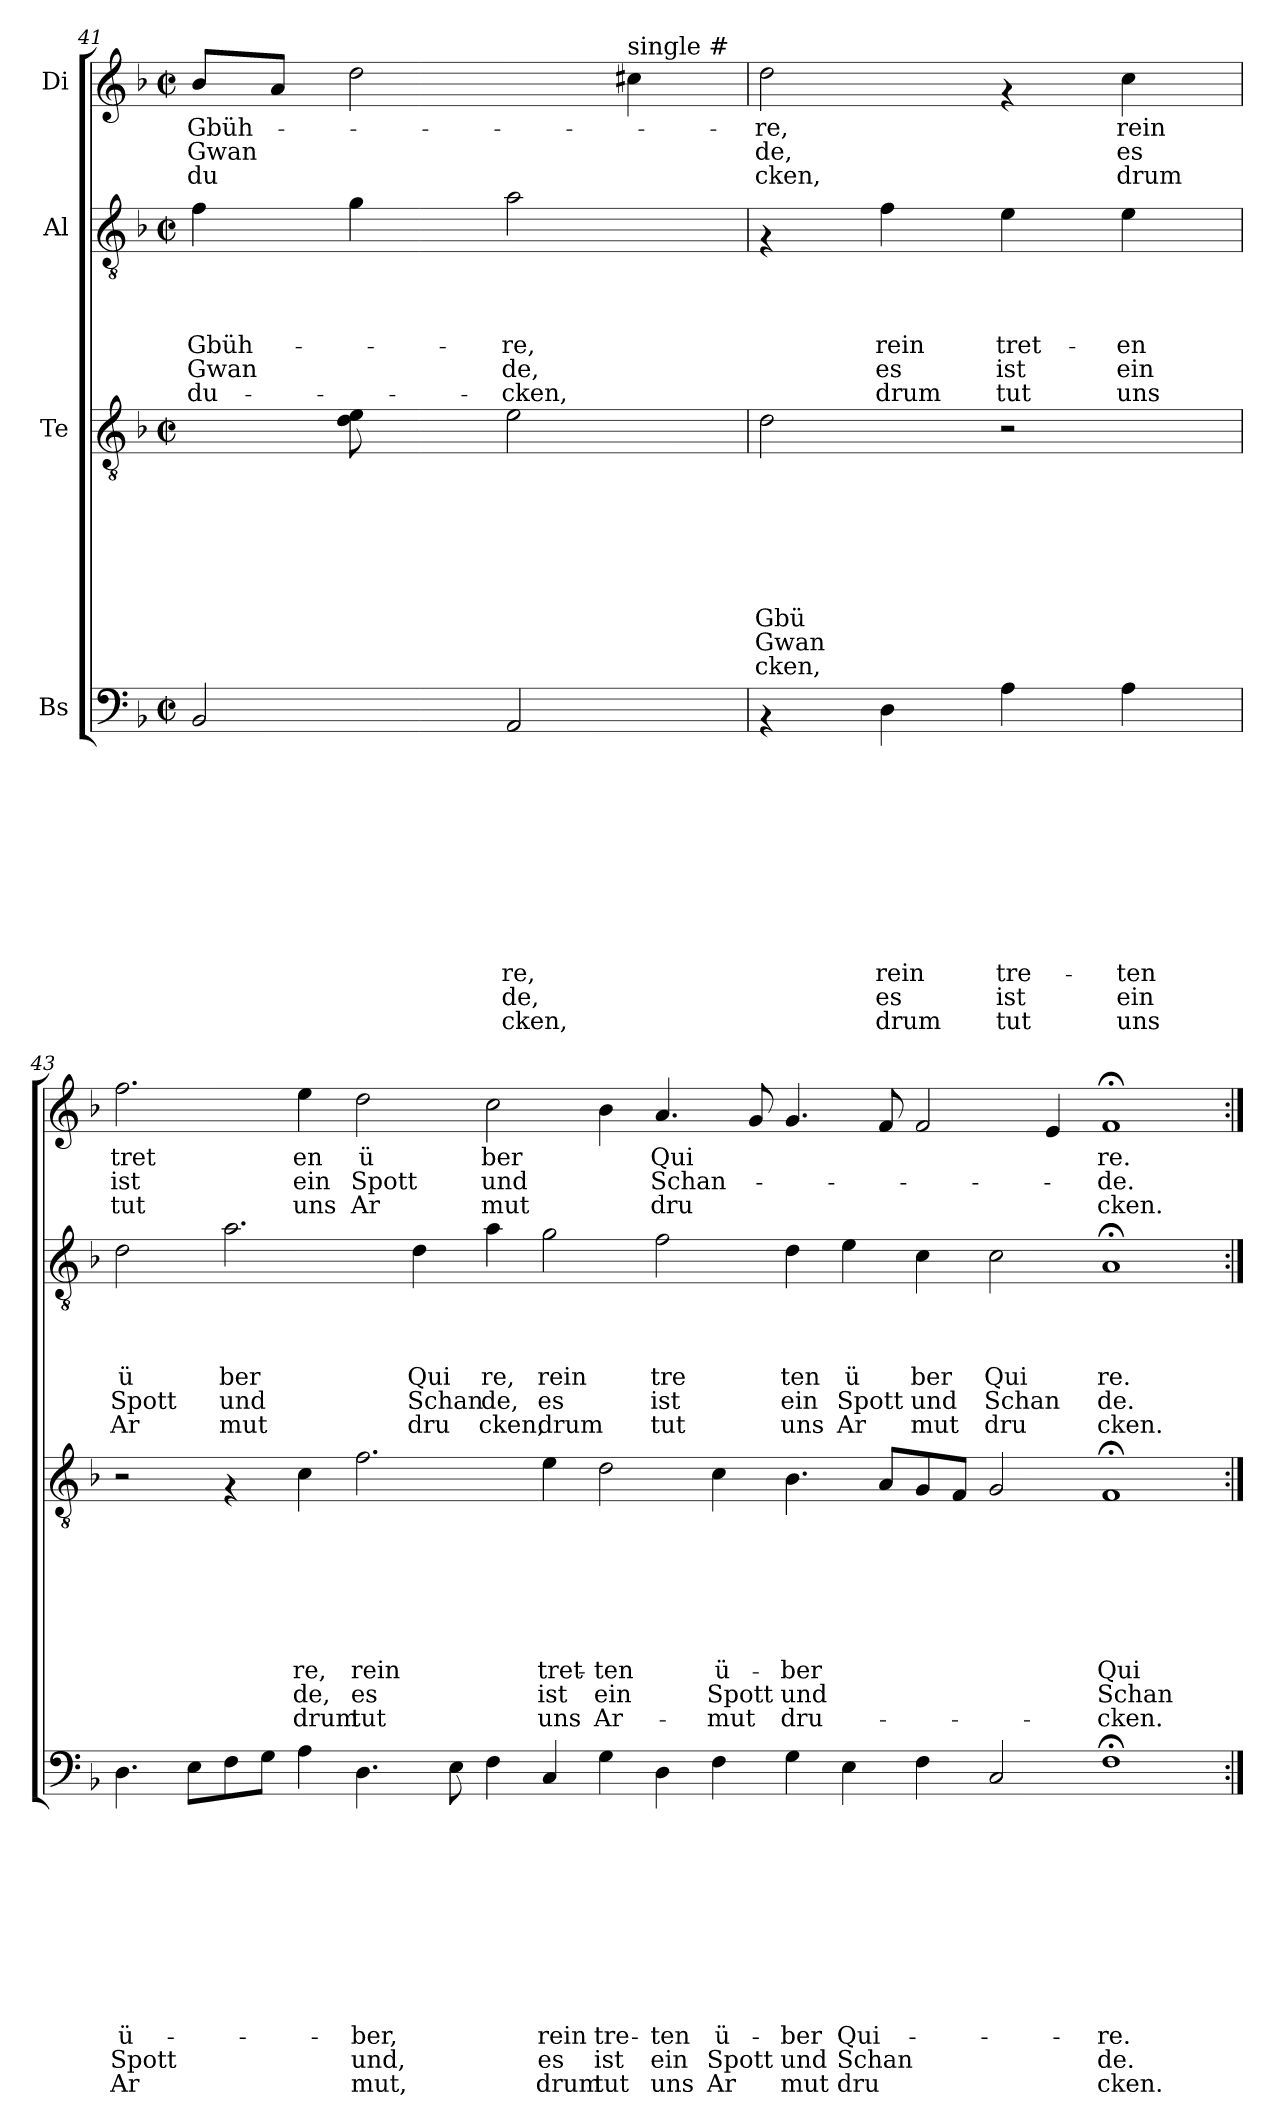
**kern	**text	**text	**text	**text	**text	**text	**text	**text	**text	**text	**text	**text	**kern	**text	**text	**text	**text	**text	**text	**text	**text	**text	**kern	**text	**text	**text	**text	**text	**text	**kern	**text	**text	**text
*part4	*part4	*part4	*part4	*part4	*part4	*part4	*part4	*part4	*part4	*part4	*part4	*part4	*part3	*part3	*part3	*part3	*part3	*part3	*part3	*part3	*part3	*part3	*part2	*part2	*part2	*part2	*part2	*part2	*part2	*part1	*part1	*part1	*part1
*staff4	*staff4	*staff4	*staff4	*staff4	*staff4	*staff4	*staff4	*staff4	*staff4	*staff4	*staff4	*staff4	*staff3	*staff3	*staff3	*staff3	*staff3	*staff3	*staff3	*staff3	*staff3	*staff3	*staff2	*staff2	*staff2	*staff2	*staff2	*staff2	*staff2	*staff1	*staff1	*staff1	*staff1
*I"Bs	*	*	*	*	*	*	*	*	*	*	*	*	*I"Te	*	*	*	*	*	*	*	*	*	*I"Al	*	*	*	*	*	*	*I"Di	*	*	*
*clefF4	*	*	*	*	*	*	*	*	*	*	*	*	*clefGv2	*	*	*	*	*	*	*	*	*	*clefGv2	*	*	*	*	*	*	*clefG2	*	*	*
*k[b-]	*	*	*	*	*	*	*	*	*	*	*	*	*k[b-]	*	*	*	*	*	*	*	*	*	*k[b-]	*	*	*	*	*	*	*k[b-]	*	*	*
*F:	*	*	*	*	*	*	*	*	*	*	*	*	*F:	*	*	*	*	*	*	*	*	*	*F:	*	*	*	*	*	*	*F:	*	*	*
*M2/2	*	*	*	*	*	*	*	*	*	*	*	*	*M2/2	*	*	*	*	*	*	*	*	*	*M2/2	*	*	*	*	*	*	*M2/2	*	*	*
*met(c|)	*	*	*	*	*	*	*	*	*	*	*	*	*met(c|)	*	*	*	*	*	*	*	*	*	*met(c|)	*	*	*	*	*	*	*met(c|)	*	*	*
=41	=41	=41	=41	=41	=41	=41	=41	=41	=41	=41	=41	=41	=41	=41	=41	=41	=41	=41	=41	=41	=41	=41	=41	=41	=41	=41	=41	=41	=41	=41	=41	=41	=41
!	!	!	!	!	!	!	!	!	!	!	!	!	!	!	!	!	!	!	!	!	!	!	!	!	!	!	!LO:LY:b:rj	!LO:LY:b:rj	!LO:LY:b:rj	!	!LO:LY:b:rj	!LO:LY:b:rj	!LO:LY:b:rj
2BB-/	.	.	.	.	.	.	.	.	.	.	.	.	4ryy	.	.	.	.	.	.	.	.	.	4f\	.	.	.	Gbüh-	Gwan	du-	8b-/L	Gbüh-	Gwan	du
.	.	.	.	.	.	.	.	.	.	.	.	.	.	.	.	.	.	.	.	.	.	.	.	.	.	.	.	.	.	8a/J	.	.	.
.	.	.	.	.	.	.	.	.	.	.	.	.	8d\ 8e\	.	.	.	.	.	.	.	.	.	4g\	.	.	.	.	.	.	2dd\	.	.	.
.	.	.	.	.	.	.	.	.	.	.	.	.	8ryy	.	.	.	.	.	.	.	.	.	.	.	.	.	.	.	.	.	.	.	.
!	!	!	!	!	!	!	!	!	!	!LO:LY:b:rj	!LO:LY:b:rj	!LO:LY:b:rj	!	!	!	!	!	!	!	!	!	!	!	!	!	!	!LO:LY:b:rj	!LO:LY:b:rj	!LO:LY:b:rj	!	!	!	!
2AA/	.	.	.	.	.	.	.	.	.	-re,	de,	-cken,	2e\	.	.	.	.	.	.	.	.	.	2a\	.	.	.	-re,	de,	-cken,	.	.	.	.
!	!	!	!	!	!	!	!	!	!	!	!	!	!	!	!	!	!	!	!	!	!	!	!	!	!	!	!	!	!	!LO:TX:a:t=single #	!	!	!
.	.	.	.	.	.	.	.	.	.	.	.	.	.	.	.	.	.	.	.	.	.	.	.	.	.	.	.	.	.	4cc#\	.	.	.
=42	=42	=42	=42	=42	=42	=42	=42	=42	=42	=42	=42	=42	=42	=42	=42	=42	=42	=42	=42	=42	=42	=42	=42	=42	=42	=42	=42	=42	=42	=42	=42	=42	=42
!	!	!	!	!	!	!	!	!	!	!	!	!	!	!	!	!	!	!	!	!LO:LY:b:rj	!LO:LY:b:rj	!LO:LY:b:rj	!	!	!	!	!	!	!	!	!LO:LY:b:rj	!LO:LY:b:rj	!LO:LY:b:rj
4rAA	.	.	.	.	.	.	.	.	.	.	.	.	2d\	.	.	.	.	.	.	Gbü	Gwan	cken,	4rF	.	.	.	.	.	.	2dd\	-re,	de,	cken,
!	!	!	!	!	!	!	!	!	!	!LO:LY:b:rj	!LO:LY:b:rj	!LO:LY:b:rj	!	!	!	!	!	!	!	!	!	!	!	!	!	!	!LO:LY:b:rj	!LO:LY:b:rj	!LO:LY:b:rj	!	!	!	!
4D\	.	.	.	.	.	.	.	.	.	rein	es	drum	.	.	.	.	.	.	.	.	.	.	4f\	.	.	.	rein	es	drum	.	.	.	.
!	!	!	!	!	!	!	!	!	!	!LO:LY:b:rj	!LO:LY:b:rj	!LO:LY:b:rj	!	!	!	!	!	!	!	!	!	!	!	!	!	!	!LO:LY:b:rj	!LO:LY:b:rj	!LO:LY:b:rj	!	!	!	!
4A\	.	.	.	.	.	.	.	.	.	tre-	ist	tut	2r	.	.	.	.	.	.	.	.	.	4e\	.	.	.	tret-	ist	tut	4rf	.	.	.
!	!	!	!	!	!	!	!	!	!	!LO:LY:b:rj	!LO:LY:b:rj	!LO:LY:b:rj	!	!	!	!	!	!	!	!	!	!	!	!	!	!	!LO:LY:b:rj	!LO:LY:b:rj	!LO:LY:b:rj	!	!LO:LY:b:rj	!LO:LY:b:rj	!LO:LY:b:rj
4A\	.	.	.	.	.	.	.	.	.	-ten	ein	uns	.	.	.	.	.	.	.	.	.	.	4e\	.	.	.	-en	ein	uns	4cc\	rein	es	drum
!!LO:PB:g=z
=43	=43	=43	=43	=43	=43	=43	=43	=43	=43	=43	=43	=43	=43	=43	=43	=43	=43	=43	=43	=43	=43	=43	=43	=43	=43	=43	=43	=43	=43	=43	=43	=43	=43
!	!	!	!	!	!	!	!	!	!	!LO:LY:b:rj	!LO:LY:b:rj	!LO:LY:b:rj	!	!	!	!	!	!	!	!	!	!	!	!	!	!	!LO:LY:b:rj	!LO:LY:b:rj	!LO:LY:b:rj	!	!LO:LY:b:rj	!LO:LY:b:rj	!LO:LY:b:rj
4.D\	.	.	.	.	.	.	.	.	.	ü-	Spott	Ar	2r	.	.	.	.	.	.	.	.	.	2d\	.	.	.	ü	Spott	Ar	2.ff\	tret	ist	tut
8E\L	.	.	.	.	.	.	.	.	.	.	.	.	.	.	.	.	.	.	.	.	.	.	.	.	.	.	.	.	.	.	.	.	.
!	!	!	!	!	!	!	!	!	!	!	!	!	!	!	!	!	!	!	!	!	!	!	!	!	!	!	!LO:LY:b:rj	!LO:LY:b:rj	!LO:LY:b:rj	!	!	!	!
8F\	.	.	.	.	.	.	.	.	.	.	.	.	4rF	.	.	.	.	.	.	.	.	.	2.a\	.	.	.	ber	und	mut	.	.	.	.
8G\J	.	.	.	.	.	.	.	.	.	.	.	.	.	.	.	.	.	.	.	.	.	.	.	.	.	.	.	.	.	.	.	.	.
!	!	!	!	!	!	!	!	!	!	!	!	!	!	!	!	!	!	!	!	!LO:LY:b:rj	!LO:LY:b:rj	!LO:LY:b:rj	!	!	!	!	!	!	!	!	!LO:LY:b:rj	!LO:LY:b:rj	!LO:LY:b:rj
4A\	.	.	.	.	.	.	.	.	.	.	.	.	4c\	.	.	.	.	.	.	re,	de,	drum	.	.	.	.	.	.	.	4ee\	en	ein	uns
!	!	!	!	!	!	!	!	!	!	!LO:LY:b:rj	!LO:LY:b:rj	!LO:LY:b:rj	!	!	!	!	!	!	!	!LO:LY:b:rj	!LO:LY:b:rj	!LO:LY:b:rj	!	!	!	!	!	!	!	!	!LO:LY:b:rj	!LO:LY:b:rj	!LO:LY:b:rj
4.D\	.	.	.	.	.	.	.	.	.	-ber,	und,	mut,	2.f\	.	.	.	.	.	.	rein	es	tut	.	.	.	.	.	.	.	2dd\	ü	Spott	Ar
!	!	!	!	!	!	!	!	!	!	!	!	!	!	!	!	!	!	!	!	!	!	!	!	!	!	!	!LO:LY:b:rj	!LO:LY:b:rj	!LO:LY:b:rj	!	!	!	!
.	.	.	.	.	.	.	.	.	.	.	.	.	.	.	.	.	.	.	.	.	.	.	4d\	.	.	.	Qui	Schan	dru	.	.	.	.
8E\	.	.	.	.	.	.	.	.	.	.	.	.	.	.	.	.	.	.	.	.	.	.	.	.	.	.	.	.	.	.	.	.	.
!	!	!	!	!	!	!	!	!	!	!	!	!	!	!	!	!	!	!	!	!	!	!	!	!	!	!	!LO:LY:b:rj	!LO:LY:b:rj	!LO:LY:b:rj	!	!LO:LY:b:rj	!LO:LY:b:rj	!LO:LY:b:rj
4F\	.	.	.	.	.	.	.	.	.	.	.	.	.	.	.	.	.	.	.	.	.	.	4a\	.	.	.	re,	de,	cken,	2cc\	ber	und	mut
!	!	!	!	!	!	!	!	!	!	!LO:LY:b:rj	!LO:LY:b:rj	!LO:LY:b:rj	!	!	!	!	!	!	!	!LO:LY:b:rj	!LO:LY:b:rj	!LO:LY:b:rj	!	!	!	!	!LO:LY:b:rj	!LO:LY:b:rj	!LO:LY:b:rj	!	!	!	!
4C/	.	.	.	.	.	.	.	.	.	rein	es	drum	4e\	.	.	.	.	.	.	tret-	ist	uns	2g\	.	.	.	rein	es	drum	.	.	.	.
!	!	!	!	!	!	!	!	!	!	!LO:LY:b:rj	!LO:LY:b:rj	!LO:LY:b:rj	!	!	!	!	!	!	!	!LO:LY:b:rj	!LO:LY:b:rj	!LO:LY:b:rj	!	!	!	!	!	!	!	!	!	!	!
4G\	.	.	.	.	.	.	.	.	.	tre-	ist	tut	2d\	.	.	.	.	.	.	-ten	ein	Ar-	.	.	.	.	.	.	.	4b-\	.	.	.
!	!	!	!	!	!	!	!	!	!	!LO:LY:b:rj	!LO:LY:b:rj	!LO:LY:b:rj	!	!	!	!	!	!	!	!	!	!	!	!	!	!	!LO:LY:b:rj	!LO:LY:b:rj	!LO:LY:b:rj	!	!LO:LY:b:rj	!LO:LY:b:rj	!LO:LY:b:rj
4D\	.	.	.	.	.	.	.	.	.	-ten	ein	uns	.	.	.	.	.	.	.	.	.	.	2f\	.	.	.	tre	ist	tut	4.a/	Qui	Schan-	dru
!	!	!	!	!	!	!	!	!	!	!LO:LY:b:rj	!LO:LY:b:rj	!LO:LY:b:rj	!	!	!	!	!	!	!	!LO:LY:b:rj	!LO:LY:b:rj	!LO:LY:b:rj	!	!	!	!	!	!	!	!	!	!	!
4F\	.	.	.	.	.	.	.	.	.	ü-	Spott	Ar	4c\	.	.	.	.	.	.	ü-	Spott	-mut	.	.	.	.	.	.	.	.	.	.	.
.	.	.	.	.	.	.	.	.	.	.	.	.	.	.	.	.	.	.	.	.	.	.	.	.	.	.	.	.	.	8g/	.	.	.
!	!	!	!	!	!	!	!	!	!	!LO:LY:b:rj	!LO:LY:b:rj	!LO:LY:b:rj	!	!	!	!	!	!	!	!LO:LY:b:rj	!LO:LY:b:rj	!LO:LY:b:rj	!	!	!	!	!LO:LY:b:rj	!LO:LY:b:rj	!LO:LY:b:rj	!	!	!	!
4G\	.	.	.	.	.	.	.	.	.	-ber	und	mut	4.B-\	.	.	.	.	.	.	-ber	und	dru-	4d\	.	.	.	ten	ein	uns	4.g/	.	.	.
!	!	!	!	!	!	!	!	!	!	!LO:LY:b:rj	!LO:LY:b:rj	!LO:LY:b:rj	!	!	!	!	!	!	!	!	!	!	!	!	!	!	!LO:LY:b:rj	!LO:LY:b:rj	!LO:LY:b:rj	!	!	!	!
4E\	.	.	.	.	.	.	.	.	.	Qui-	Schan	dru	.	.	.	.	.	.	.	.	.	.	4e\	.	.	.	ü	Spott	Ar	.	.	.	.
.	.	.	.	.	.	.	.	.	.	.	.	.	8A/L	.	.	.	.	.	.	.	.	.	.	.	.	.	.	.	.	8f/	.	.	.
!	!	!	!	!	!	!	!	!	!	!	!	!	!	!	!	!	!	!	!	!	!	!	!	!	!	!	!LO:LY:b:rj	!LO:LY:b:rj	!LO:LY:b:rj	!	!	!	!
4F\	.	.	.	.	.	.	.	.	.	.	.	.	8G/	.	.	.	.	.	.	.	.	.	4c\	.	.	.	ber	und	mut	2f/	.	.	.
.	.	.	.	.	.	.	.	.	.	.	.	.	8F/J	.	.	.	.	.	.	.	.	.	.	.	.	.	.	.	.	.	.	.	.
!	!	!	!	!	!	!	!	!	!	!	!	!	!	!	!	!	!	!	!	!	!	!	!	!	!	!	!LO:LY:b:rj	!LO:LY:b:rj	!LO:LY:b:rj	!	!	!	!
2C/	.	.	.	.	.	.	.	.	.	.	.	.	2G/	.	.	.	.	.	.	.	.	.	2c\	.	.	.	Qui	Schan	dru	.	.	.	.
.	.	.	.	.	.	.	.	.	.	.	.	.	.	.	.	.	.	.	.	.	.	.	.	.	.	.	.	.	.	4e/	.	.	.
!	!	!	!	!	!	!	!	!	!	!LO:LY:b:rj	!LO:LY:b:rj	!LO:LY:b:rj	!	!	!	!	!	!	!	!LO:LY:b:rj	!LO:LY:b:rj	!LO:LY:b:rj	!	!	!	!	!LO:LY:b:rj	!LO:LY:b:rj	!LO:LY:b:rj	!	!LO:LY:b:rj	!LO:LY:b:rj	!LO:LY:b:rj
1F;	.	.	.	.	.	.	.	.	.	-re.	de.	cken.	1F;<	.	.	.	.	.	.	Qui-	Schan	-cken.	1A;<	.	.	.	re.	de.	cken.	1f;<	re.	-de.	cken.
=:|!	=:|!	=:|!	=:|!	=:|!	=:|!	=:|!	=:|!	=:|!	=:|!	=:|!	=:|!	=:|!	=:|!	=:|!	=:|!	=:|!	=:|!	=:|!	=:|!	=:|!	=:|!	=:|!	=:|!	=:|!	=:|!	=:|!	=:|!	=:|!	=:|!	=:|!	=:|!	=:|!	=:|!
*-	*-	*-	*-	*-	*-	*-	*-	*-	*-	*-	*-	*-	*-	*-	*-	*-	*-	*-	*-	*-	*-	*-	*-	*-	*-	*-	*-	*-	*-	*-	*-	*-	*-
